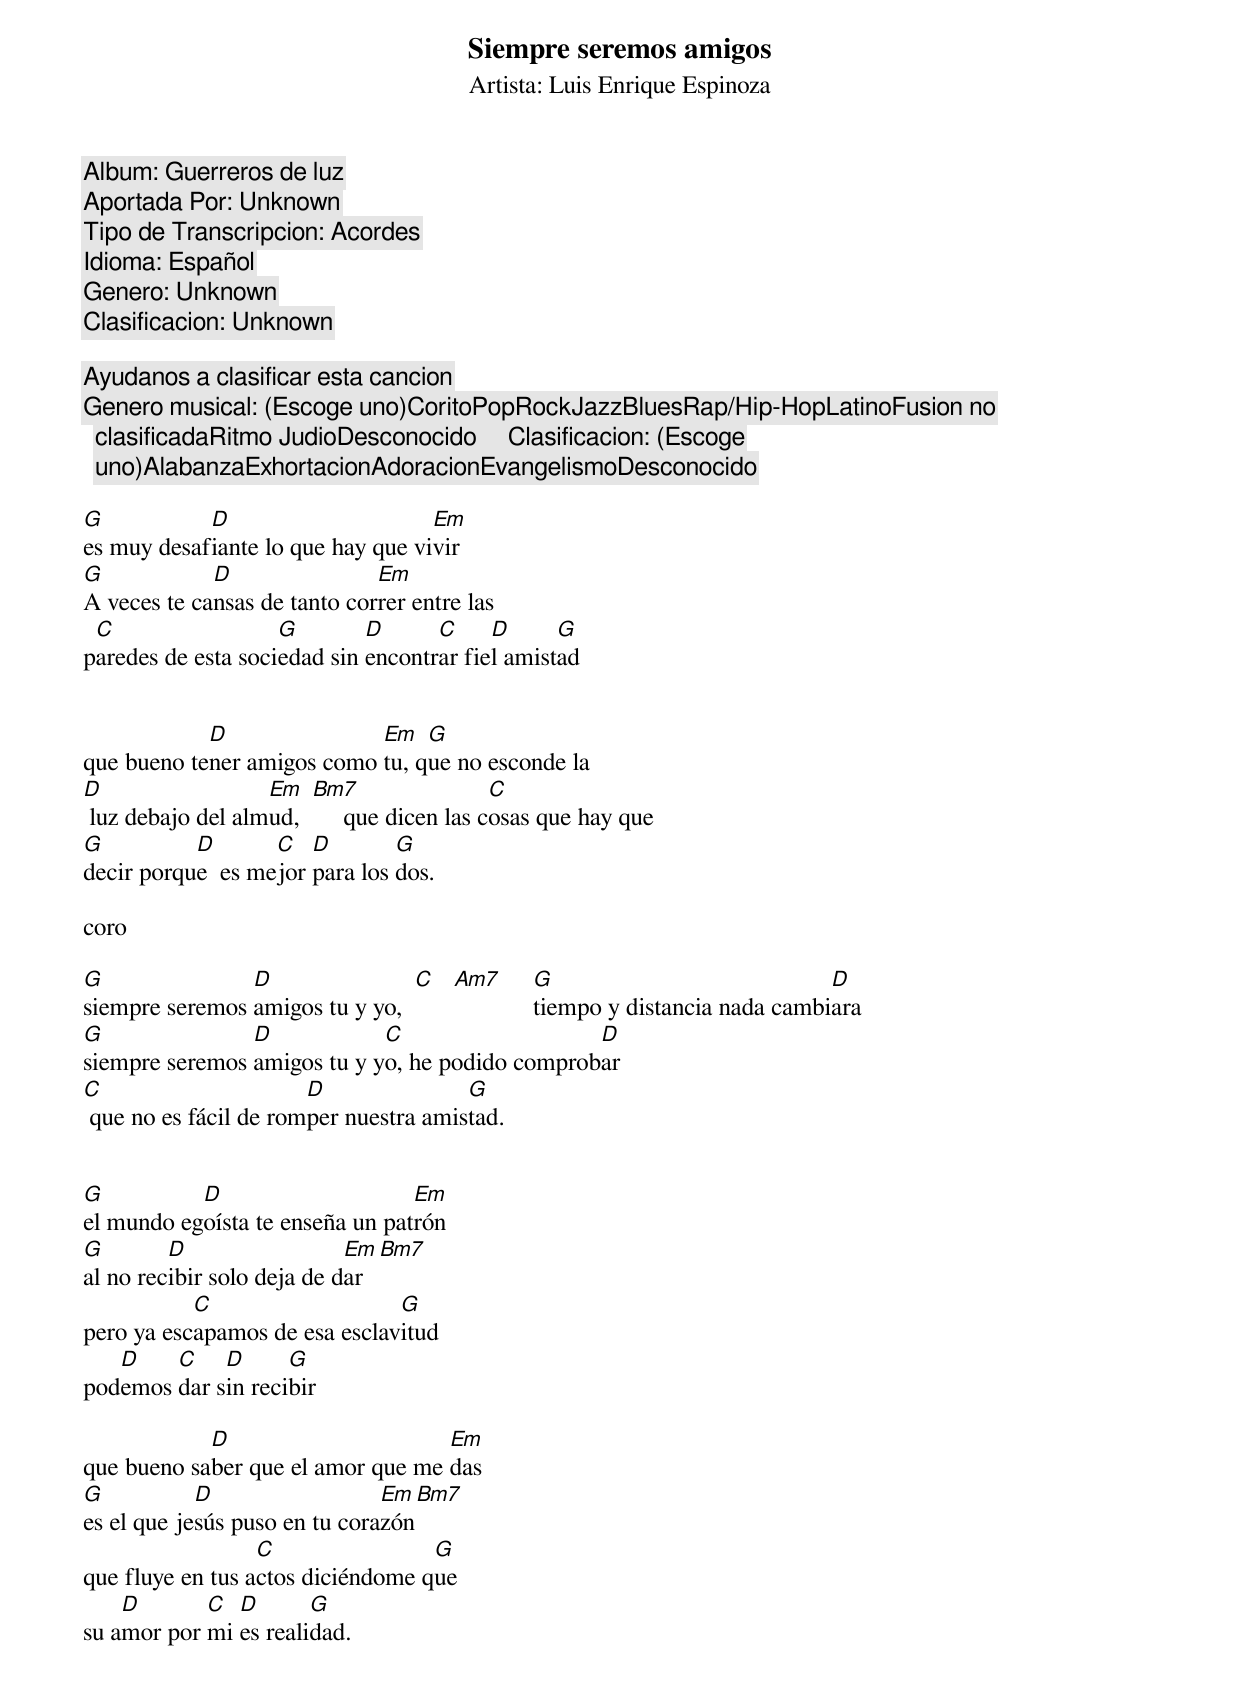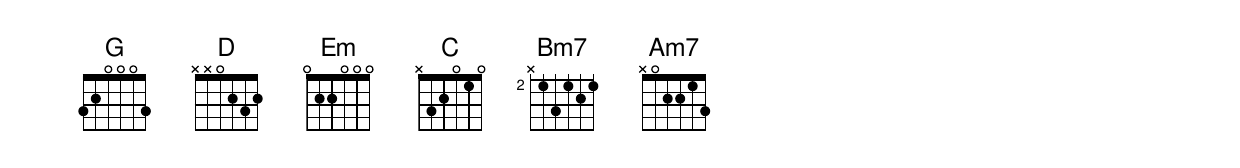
Siempre seremos amigos
Artista: Luis Enrique Espinoza
Album: Guerreros de luz
Aportada Por: Unknown
Tipo de Transcripcion: Acordes
Idioma: Español
Genero: Unknown
Clasificacion: Unknown

Ayudanos a clasificar esta cancion
Genero musical: (Escoge uno)CoritoPopRockJazzBluesRap/Hip-HopLatinoFusion no clasificadaRitmo JudioDesconocido     Clasificacion: (Escoge uno)AlabanzaExhortacionAdoracionEvangelismoDesconocido

G           D                      Em
es muy desafiante lo que hay que vivir
G            D                Em
A veces te cansas de tanto correr entre las
 C                  G        D      C     D      G
paredes de esta sociedad sin encontrar fiel amistad


            D               Em   G
que bueno tener amigos como tu, que no esconde la
D                  Em   Bm7                 C
 luz debajo del almud,       que dicen las cosas que hay que
G          D       C   D        G
decir porque  es mejor para los dos.

coro

G               D                C  Am7  G                            D
siempre seremos amigos tu y yo,          tiempo y distancia nada cambiara
G               D            C                   D
siempre seremos amigos tu y yo, he podido comprobar
C                      D               G
 que no es fácil de romper nuestra amistad.


G          D                     Em
el mundo egoísta te enseña un patrón
G        D                  Em  Bm7
al no recibir solo deja de dar
           C                   G
pero ya escapamos de esa esclavitud
   D    C    D      G
podemos dar sin recibir

            D                      Em
que bueno saber que el amor que me das
G           D                  Em   Bm7
es el que jesús puso en tu corazón
                  C                G
que fluye en tus actos diciéndome que
    D       C  D       G
su amor por mi es realidad.
